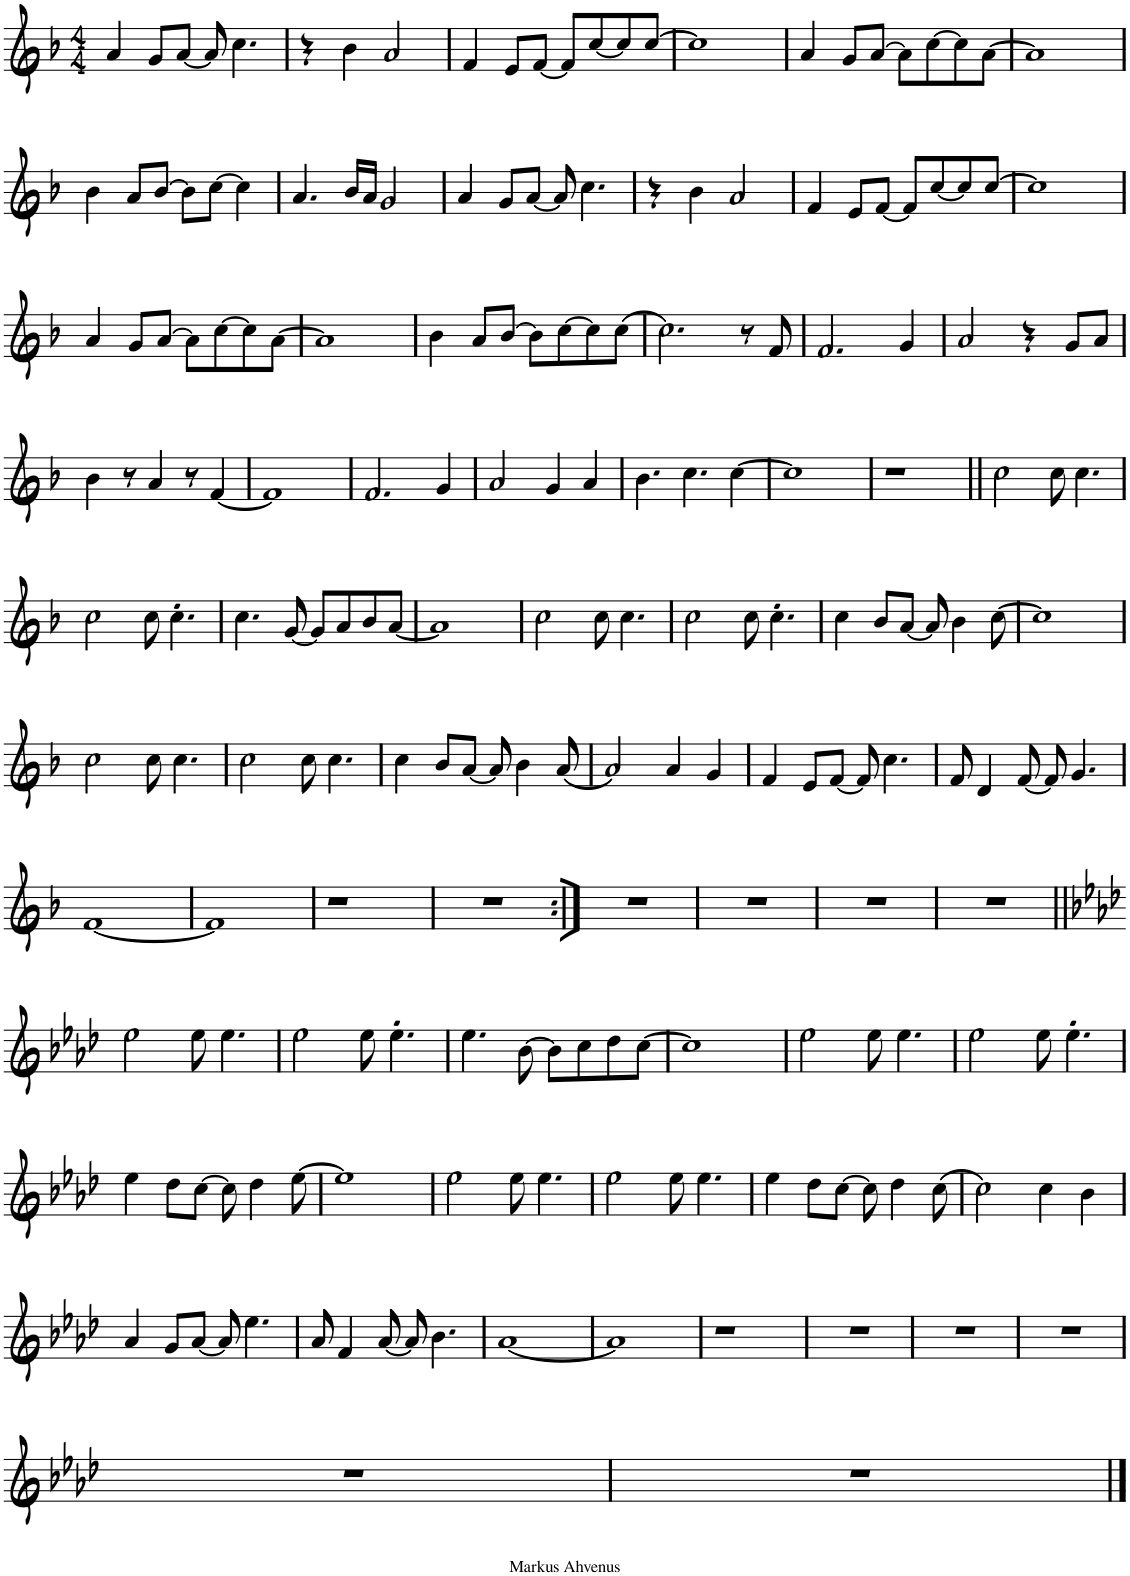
**kern
*part1
*staff1
*I"Klavier
*I'Klav.
*clefG2
*k[b-]
*M4/4
=1
4a/
8g/L
[8a/J
8a/]
4.cc\
=2
4r
4b-\
2a/
=3
4f/
8e/L
[8f/J
8f/L]
[8cc/
8cc/]
[8cc/J
=4
1cc]
=5
4a/
8g/L
[8a/J
8a\L]
[8cc\
8cc\]
[8a\J
=6
1a]
!!LO:LB:g=z
=7
4b-\
8a/L
[8b-/J
8b-\L]
[8cc\J
4cc\]
=8
4.a/
16b-/LL
16a/JJ
2g/
=9
4a/
8g/L
[8a/J
8a/]
4.cc\
=10
4r
4b-\
2a/
=11
4f/
8e/L
[8f/J
8f/L]
[8cc/
8cc/]
[8cc/J
=12
1cc]
!!LO:LB:g=z
=13
4a/
8g/L
[8a/J
8a\L]
[8cc\
8cc\]
[8a\J
=14
1a]
=15
4b-\
8a/L
[8b-/J
8b-\L]
[8cc\
8cc\]
[8cc\J
=16
2.cc\]
8r
8f/
=17
2.f/
4g/
=18
2a/
4r
8g/L
8a/J
!!LO:LB:g=z
=19
4b-\
8r
4a/
8r
[4f/
=20
1f]
=21
2.f/
4g/
=22
2a/
4g/
4a/
=23
4.b-\
4.cc\
[4cc\
=24
1cc]
=25
1r
=26||
2cc\
8cc\
4.cc\
!!LO:LB:g=z
=27
2cc\
8cc\
4.cc'\
=28
4.cc\
[8g/
8g/L]
8a/
8b-/
[8a/J
=29
1a]
=30
2cc\
8cc\
4.cc\
=31
2cc\
8cc\
4.cc'\
=32
4cc\
8b-/L
[8a/J
8a/]
4b-\
[8cc\
=33
1cc]
!!LO:LB:g=z
=34
2cc\
8cc\
4.cc\
=35
2cc\
8cc\
4.cc\
=36
4cc\
8b-/L
[8a/J
8a/]
4b-\
[8a/
=37
2a/]
4a/
4g/
=38
4f/
8e/L
[8f/J
8f/]
4.cc\
=39
8f/
4d/
[8f/
8f/]
4.g/
!!LO:LB:g=z
=40
[1f
=41
1f]
=42
1r
=43
1r
=44:|!
1r
=45
1r
=46
1r
=47
1r
!!LO:LB:g=z
=48||
*k[b-e-a-d-]
2ee-\
8ee-\
4.ee-\
=49
2ee-\
8ee-\
4.ee-'\
=50
4.ee-\
[8b-\
8b-\L]
8cc\
8dd-\
[8cc\J
=51
1cc]
=52
2ee-\
8ee-\
4.ee-\
=53
2ee-\
8ee-\
4.ee-'\
!!LO:LB:g=z
=54
4ee-\
8dd-\L
[8cc\J
8cc\]
4dd-\
[8ee-\
=55
1ee-]
=56
2ee-\
8ee-\
4.ee-\
=57
2ee-\
8ee-\
4.ee-\
=58
4ee-\
8dd-\L
[8cc\J
8cc\]
4dd-\
[8cc\
=59
2cc\]
4cc\
4b-\
!!LO:LB:g=z
=60
4a-/
8g/L
[8a-/J
8a-/]
4.ee-\
=61
8a-/
4f/
[8a-/
8a-/]
4.b-\
=62
[1a-
=63
1a-]
=64
1r
=65
1r
=66
1r
=67
1r
!!LO:LB:g=z
=68
1r
=69
1r
==
*-
